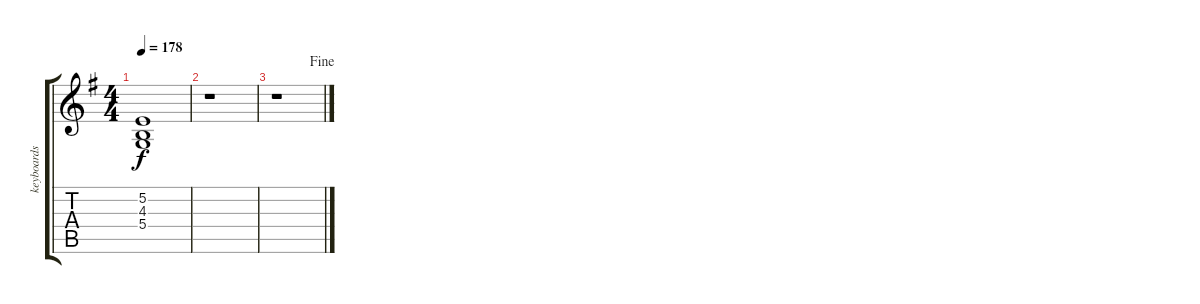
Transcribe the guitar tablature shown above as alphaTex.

\track ("keyboards" "keyboards") {instrument reedorgan}
\staff {score tabs}
\tuning (E4 B3 G3 D3 A2 E2) {hide}
\ts (4 4)
\tempo 178
\clef g2
\ks eminor
(5.2{t} 4.3{t} 5.4{t}).1{dy f} |
r.1 |
\jump fine
r.1
